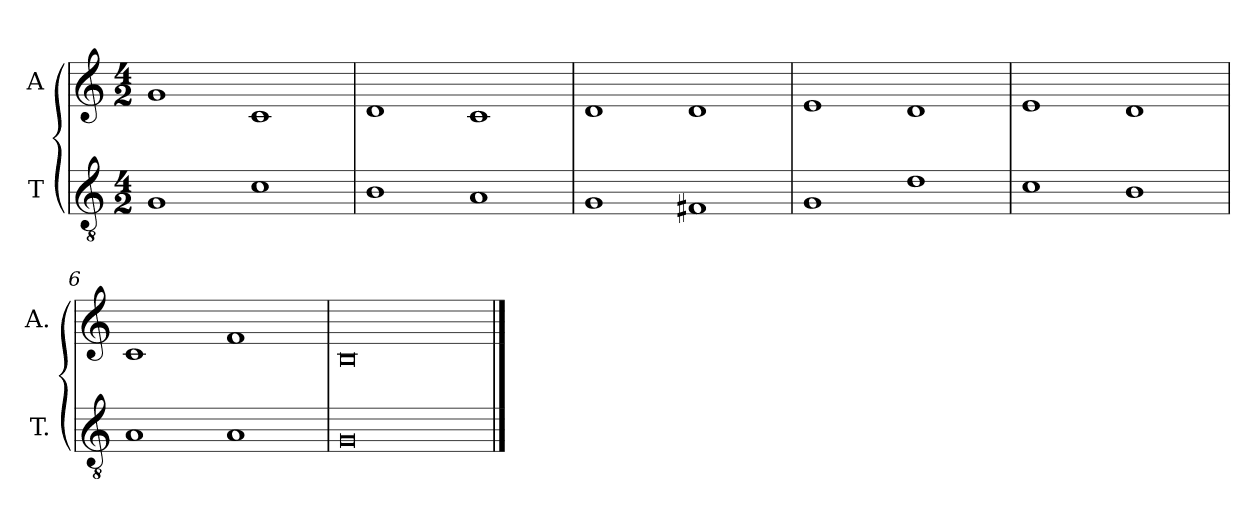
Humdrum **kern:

**kern	**kern
*part2	*part1
*staff2	*staff1
*I"T	*I"A
*I'T.	*I'A.
!!LO:PB:g=z
*clefGv2	*clefG2
*ITrd7c12	*
*k[]	*k[]
*C:	*C:
*M4/2	*M4/2
=1	=1
1GGi	1gi
1Ci	1ci
=2	=2
1BBi	1di
1AAi	1ci
=3	=3
1GGi	1di
1FF#Xi	1di
!!LO:LB:g=z
=4	=4
1GGi	1ei
1Di	1di
=5	=5
1Ci	1ei
1BBi	1di
=6	=6
1AAi	1ci
1AAi	1fi
=7	=7
0GGi	0Bi
==	==
*-	*-
